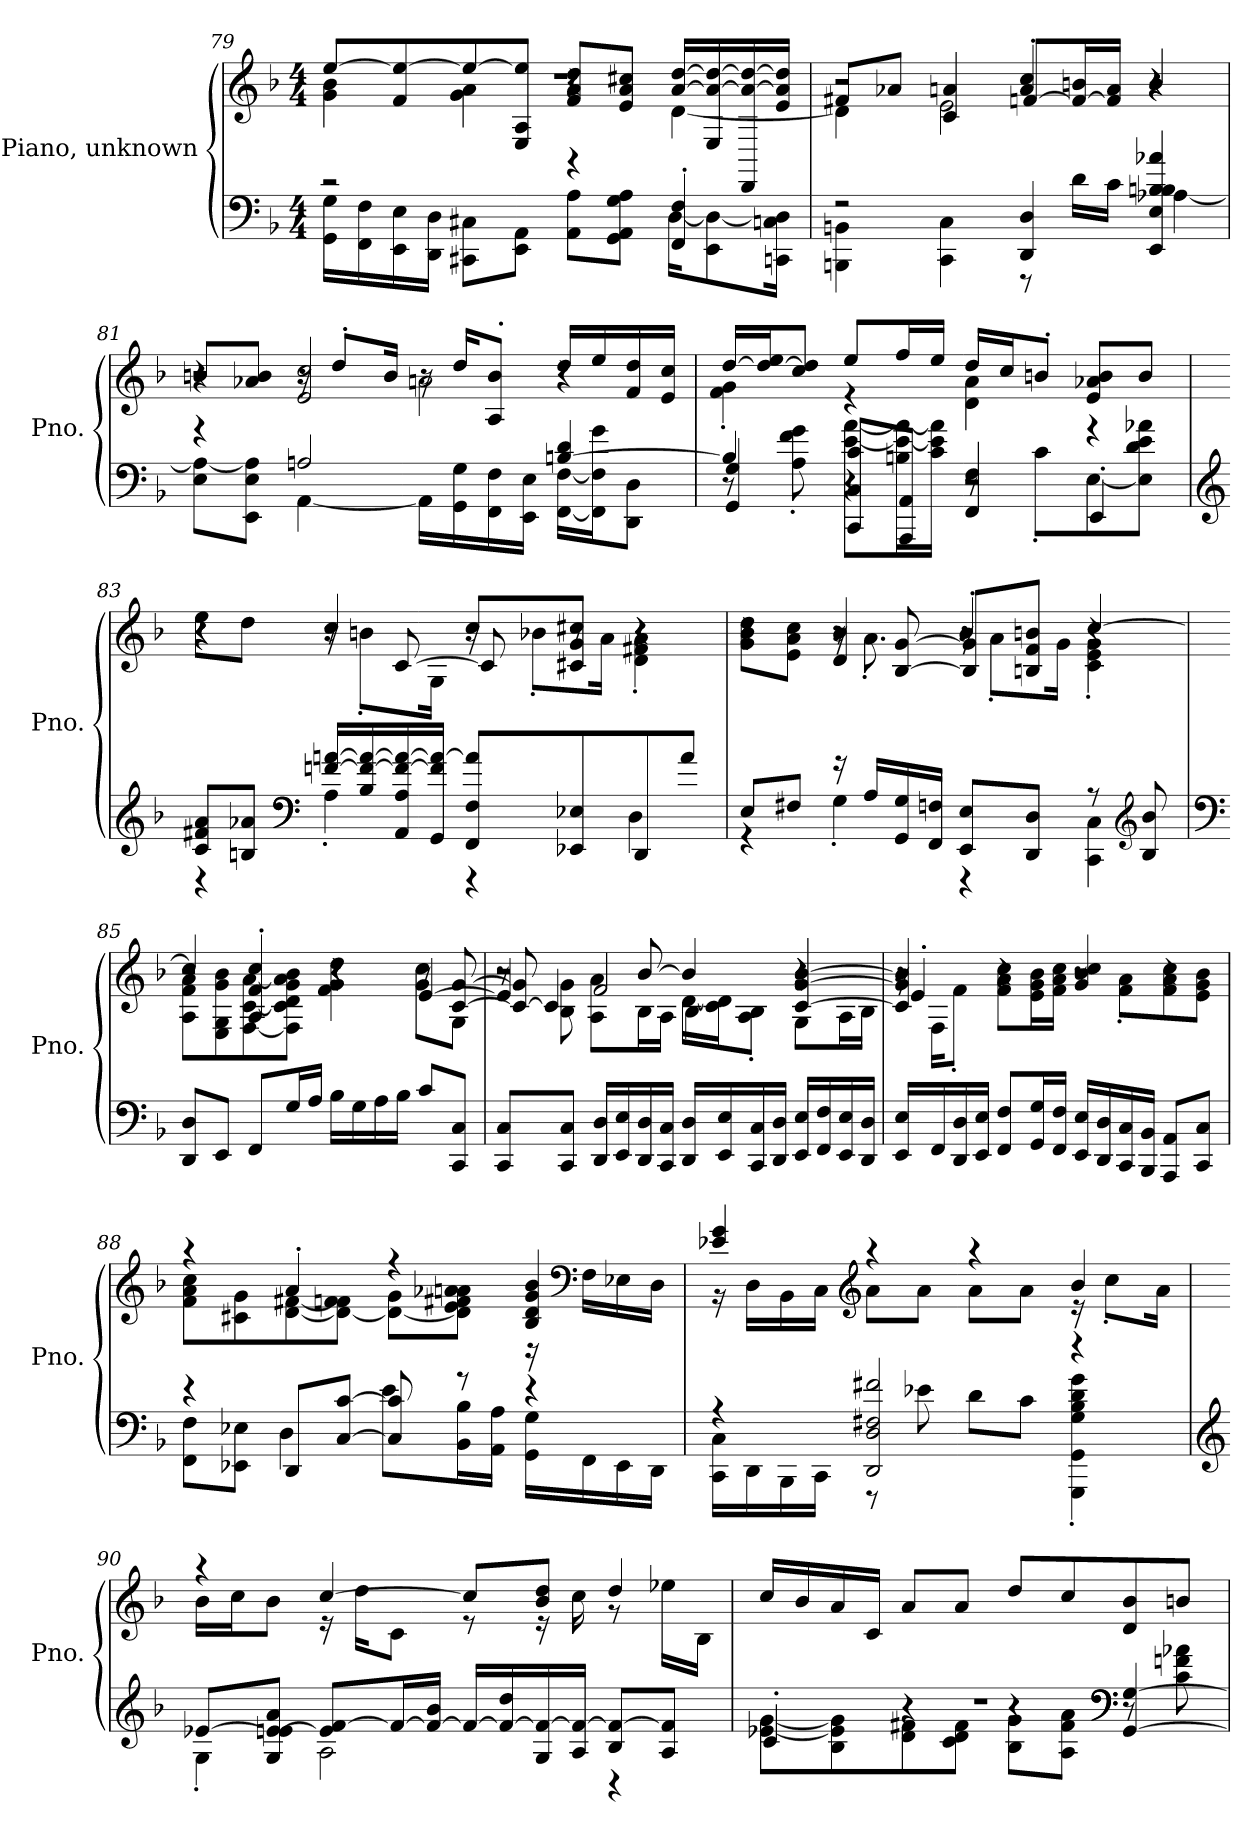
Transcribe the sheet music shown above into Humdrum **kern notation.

**kern	**kern
*part1	*part1
*staff2	*staff1
*I"Piano, unknown	*
*I'Pno.	*
!!LO:LB:g=z
*clefF4	*clefG2
*k[b-]	*k[b-]
*M4/4	*M4/4
=79	=79
*^	*^
*	*	*	*^
2r	16GG\ 16G\LL	1r	4g\ 4b-\	[8ee/L
.	16FF\ 16F\	.	.	.
.	16EE\ 16E\	.	.	8f/ 8ee/_
.	16DD\ 16D\JJ	.	.	.
.	8CC#X\ 8C#X\L	.	4g\ 4a\	8ee/_
.	8EE\ 8AA\J	.	.	8E/ 8A/ 8ee/]J
4r	8AA\ 8A\L	.	4r	8f/ 8a/ 8dd/L
.	8GG\ 8AA\ 8G\ 8A\J	.	.	8e/ 8a/ 8cc#X/J
4FF/' 4F/'	[16D\KL	.	[4d\	[16a/ [16dd/LL
.	8EE\ 8D\_	.	.	16E/ 16a/_ 16dd/_
.	.	.	.	16DD/ 16a/_ 16dd/_
.	16CCn\ 16Cn\ 16D\]Jk	.	.	16e/ 16a/] 16dd/]JJ
=80	=80	=80	=80	=80
2r	4BBBn\ 4BBn\	2r	4d\]	8f#X/L
.	.	.	.	8a-X/J
.	4CC\ 4C\	.	2e\	4c/ 4an/
4DD/ 4D/	8r	4a/' 4cc/'	.	[8fn/L
.	16d\LL	.	.	16f/_ 16bn/L
.	16c\JJ	.	.	16f/] 16a/JJ
4EE/ 4E/ 4B-/ 4Bn/ 4a-X/	[4A-X\	4r	4r	4b/
!!LO:PB:g=z	!!	!!
=81	=81	=81	=81	=81
4r	8E\ 8A-\_L	8bn/L	2r	4r
.	8EE\ 8E\ 8A-\]J	8a-X/ 8b/J	.	.
2An/	[4AA\	16r	.	2e/ 2cc/
.	.	8dd'/L	.	.
.	.	16b/Jk	.	.
.	16AA\LL]	16r	2an\	.
.	16GG\ 16G\	16dd/KL	.	.
.	16FF\ 16F\	8A/' 8b/'J	.	.
.	16EE\ 16E\JJ	.	.	.
[4Bn/ 4d/	[16FF\ [16F\LL	16dd/LL	.	4r
.	16FF\] 16F\] 16g\J	16ee/	.	.
.	8DD\ 8D\J	16f/ 16dd/	.	.
.	.	16e/ 16cc/JJ	.	.
*	*	*	*v	*v
=82	=82	=82	=82
*	*^	*	*
4B/]	8r	4GG/ 4G/	[16dd/LL	4f\' 4g\'
.	.	.	16dd/_ 16ee/J	.
.	8A\' 8f\' 8g\'	.	8cc/ 8dd/]J	.
4r	[8e\ [8a\L	8CC/ 8C/ 8c/L	8ee/L	4r
.	16Bn\ 16e\_ 16a\_L	8AAA/ 8AA/J	16ff/L	.
.	16c\ 16e\] 16a\]JJ	.	16ee/JJ	.
2r	8r	4FF/ 4F/	16dd/LL	4d\ 4a\
.	.	.	16cc/J	.
.	8c'\L	.	8bn'/J	.
.	[8E\	4EE'/	8e/ 8a-X/ 8b/L	4r
.	8E\] 8d\ 8e\ 8a-X\J	.	8b/J	.
*v	*v	*v	*	*
*	*v	*v
!!LO:LB:g=z
=83	=83
*clefG2	*
*^	*^
*	*	*	*^
8c/ 8f#X/ 8a/L	4r	4r	8ee\L	4r
8Bn/ 8a-X/J	.	.	8dd\J	.
*clefF4	*	*	*	*
[16fn/ [16an/LL	4A'\	4cc/	16r	8r
16B/ 16f/_ 16a/_	.	.	8bn'\L	.
16AA/ 16A/ 16f/_ 16a/_	.	.	.	[8c/
16GG/ 16f/] 16a/_JJ	.	.	16G\Jk	.
8FF/ 8F/ 8a/]L	4r	8cc/L	16r	8c/]
.	.	.	8b-X'\L	.
8EE-X/ 8E-X/	.	8c#X/ 8g/ 8cc#X/J	.	8r
.	.	.	16a\Jk	.
8DD/	4D\	4r	4d\' 4f#X\' 4a\'	4r
8a/J	.	.	.	.
=84	=84	=84	=84	=84
8E/L	4r	4r	8g\ 8b-\ 8dd\L	4r
8F#X/J	.	.	8e\ 8a\ 8cc\J	.
16r	4G'\	4d/ 4b-/	16r	8r
16A/LL	.	.	8.a'\	.
16GG/ 16G/	.	.	.	[8B-/ [8g/
16FF/ 16Fn/JJ	.	.	.	.
8EE/ 8E/L	4r	4b-'/	16r	8B-/] 8g/]L
.	.	.	8a'\L	.
8DD/ 8D/J	.	.	.	8Bn/ 8f/ 8bn/J
.	.	.	16g\Jk	.
8r	4CC\ 4C\	[4cc/	4c\' 4e\' 4g\'	4r
*clefG2	*	*	*	*
8B-/ 8b-/	.	.	.	.
*v	*v	*	*	*
!!LO:LB:g=z	!!	!!
=85	=85	=85	=85
*clefF4	*	*	*
8DD/ 8D/L	4cc/]	8A\ 8f\ 8a\L	2r
8EE/J	.	8E\ 8G\ 8g\ 8b-\	.
8FF/L	4A/' 4f/' 4cc/'	[8F\ [8c\ [8a\	.
16G/L	.	8F\] 8c\] 8d\ 8g\ 8a\] 8b-\J	.
16A/JJ	.	.	.
16B-\LL	4r	4f\ 4g\ 4dd\	4r
16G\	.	.	.
16A\	.	.	.
16B-\JJ	.	.	.
8c/L	[4e/	8g\ 8cc\L	8r
8CC/ 8C/J	.	8G\J	[8c/ [8g/
=86	=86	=86	=86
*	*	*	*^
8CC/ 8C/L	4e/]	8r	8c/_ 8g/]	2r
8CC/ 8C/J	.	8B-\ 8g\	4c/]	.
16DD/ 16D/LL	2f/	8A\ 8a\L	.	.
16EE/ 16E/	.	.	.	.
16DD/ 16D/	.	16B-\L	[8b-/	.
16CC/ 16C/JJ	.	16A\JJ	.	.
16DD/ 16D/LL	.	[16d\LL	4b-/]	4B-'\
16EE/ 16E/	.	16c\ 16d\]J	.	.
16CC/ 16C/	.	8A\' 8B-\'J	.	.
16DD/ 16D/JJ	.	.	.	.
16EE/ 16E/LL	[4c/ [4g/ [4b-/	8G\L	4r	4r
16FF/ 16F/	.	.	.	.
16EE/ 16E/	.	16A\L	.	.
16DD/ 16D/JJ	.	16B-\JJ	.	.
*	*	*	*v	*v
!!LO:LB:g=z
=87	=87	=87	=87
16EE/ 16E/LL	4c/] 4g/] 4b-/]	16r	4e'/
16FF/	.	16F\KL	.
16DD/ 16D/	.	8f'\J	.
16EE/ 16E/JJ	.	.	.
8FF/ 8F/L	4r	8f\ 8a\ 8cc\L	4r
16GG/ 16G/L	.	16e\ 16g\ 16b-\L	.
16FF/ 16F/JJ	.	16f\ 16a\ 16cc\JJ	.
16EE/ 16E/LL	4g/ 4b-/ 4cc/	8r	2r
16DD/ 16D/	.	.	.
16CC/ 16C/	.	8f\' 8a\'L	.
16BBB-/ 16BB-/JJ	.	.	.
8AAA/ 8AA/L	4r	8f\ 8a\ 8cc\	.
8CC/ 8C/J	.	8e\ 8g\ 8b-\J	.
*	*	*v	*v
=88	=88	=88
*^	*	*
4r	8FF\ 8F\L	4r	8f\ 8a\ 8cc\L
.	8EE-X\ 8E-X\J	.	8c#X\ 8g\
8DD/L	4D\	4a'/	[8d\ [8f#X\
[8C/ [8c/J	.	.	8d\_ 8fn\ 8f#\]J
8C/] 8c/]	8e\L	4r	8d\_ 8g\L
8r	16BB-\ 16B-\L	.	8d\] 8e\ 8f#X\ 8a-X\ 8an\J
.	16AA\ 16A\JJ	.	.
4r	16GG\ 16G\LL	4B-/ 4d/ 4g/ 4b-/	16r
*	*	*clefF4	*
.	16FF\	.	16F\LL
.	16EE-\	.	16E-X\
.	16DD\JJ	.	16D\JJ
!!LO:LB:g=z	!!
=89	=89	=89	=89
4r	16CC\ 16C\LL	4e-X/ 4g/	16r
.	16DD\	.	16D\LL
.	16BBB-\	.	16BB-\
.	16CC\JJ	.	16C\JJ
*	*	*clefG2	*
2DD/ 2D/ 2F#X/ 2f#X/	8r	4r	8a\L
.	8e-X\	.	8a\J
.	8d\L	4r	8a\L
.	8c\J	.	8a\J
4r	4GGG\' 4GG\' 4G\' 4B-\' 4d\' 4g\'	4b-/	16r
.	.	.	8cc'\L
.	.	.	16a\Jk
=90	=90	=90	=90
*clefG2	*	*	*
[8e-X/L	4G'\	4r	16b-\LL
.	.	.	16cc\J
8G/ 8e-/_ 8en/ 8a/J	.	.	8b-\J
8e-/] [8f/L	2A\	[4cc/	16r
.	.	.	16dd\KL
16f/L_	.	.	8c\J
16f/_ 16b-/JJ	.	.	.
16f/LL_	.	8cc/L]	8r
16f/_ 16dd/	.	.	.
16G/ 16f/_	.	8b-/ 8dd/J	16r
16A/ 16f/_JJ	.	.	16cc\
8B-/ 8f/_L	4r	4dd/	8r
8A/ 8f/]J	.	.	16ee-X\LL
.	.	.	16B-\JJ
*	*	*v	*v
!!LO:LB:g=z
=91	=91	=91
*	*^	*
1r	[8e-X\ [8g\L	4c'/	16cc/LL
.	.	.	16b-/
.	8B-\ 8e-\] 8g\]	.	16a/
.	.	.	16c/JJ
.	8d\ 8f#X\	4r	8a/L
.	8c\ 8d\ 8f#\J	.	8a/J
.	8B-\ 8g\L	4r	8dd/L
.	8A\ 8f#\ 8a\J	.	8cc/
*clefF4	*	*	*
.	8r	[4GG/ [4G/	8d/ 8b-/
.	8c\ 8fn\ 8a-X\	.	8bn/J
*v	*v	*v	*
=	=
*-	*-
